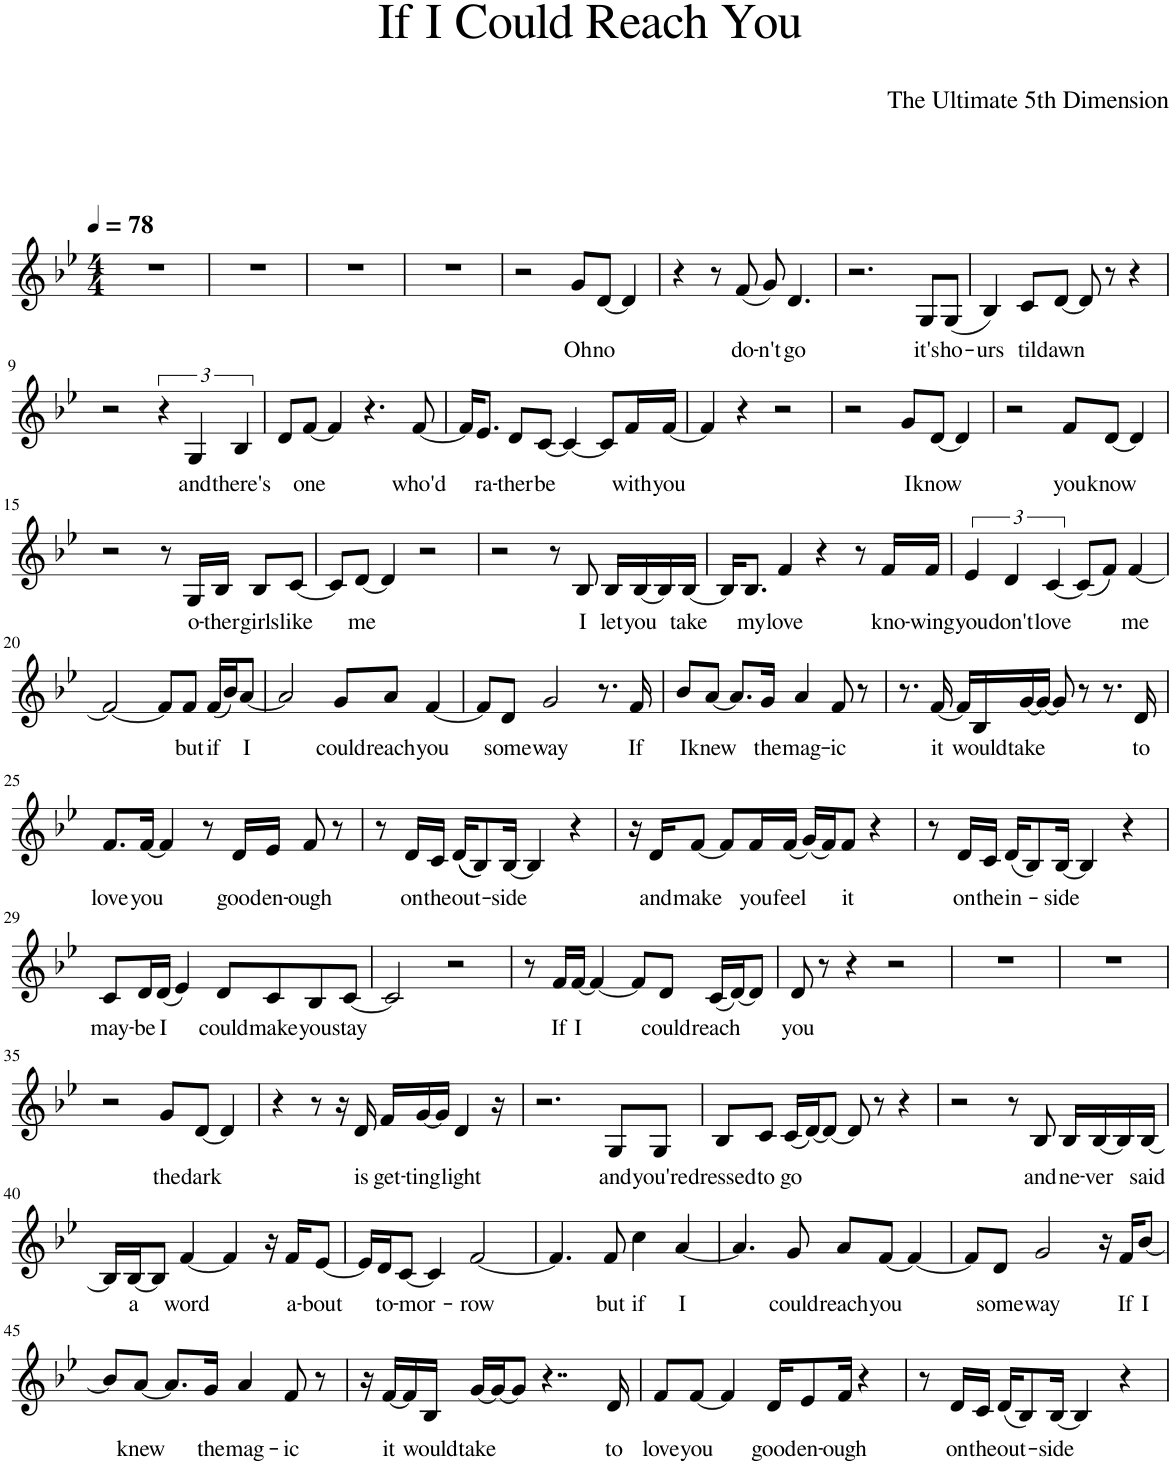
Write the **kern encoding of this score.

**kern	**text
*part1	*part1
*staff1	*staff1
*I"Piano	*
*I'Pno.	*
*clefG2	*
*k[b-e-]	*
*M4/4	*
*MM78	*
=1	=1
1r	.
=2	=2
1r	.
=3	=3
1r	.
=4	=4
1r	.
=5	=5
2r	.
!	!LO:LY:b
8g/L	Oh
!	!LO:LY:b
[8d/J	no
4d/]	.
=6	=6
4r	.
8r	.
!	!LO:LY:b
(8f/	do-
!	!LO:LY:b
8g/)	-n't
!	!LO:LY:b
4.d/	go
=7	=7
2.r	.
!	!LO:LY:b
8G/L	it's
!	!LO:LY:b
(8G/J	ho-
=8	=8
!	!LO:LY:b
4B-/)	-urs
!	!LO:LY:b
8c/L	til
!	!LO:LY:b
[8d/J	dawn
8d/]	.
8r	.
4r	.
!!LO:LB:g=z
=9	=9
2r	.
6r	.
!	!LO:LY:b
6G/	and
!	!LO:LY:b
6B-/	there's
=10	=10
8d/L	.
!	!LO:LY:b
[8f/J	one
4f/]	.
4.r	.
!	!LO:LY:b
[8f/	who'd
=11	=11
16f/KL]	.
!	!LO:LY:b
8.e-/J	ra-
!	!LO:LY:b
8d/L	-ther
!	!LO:LY:b
[8c/J	be
4c/_	.
8c/L]	.
!	!LO:LY:b
16f/L	with
!	!LO:LY:b
[16f/JJ	you
=12	=12
4f/]	.
4r	.
2r	.
=13	=13
2r	.
!	!LO:LY:b
8g/L	I
!	!LO:LY:b
[8d/J	know
4d/]	.
=14	=14
2r	.
!	!LO:LY:b
8f/L	you
!	!LO:LY:b
[8d/J	know
4d/]	.
!!LO:LB:g=z
=15	=15
2r	.
8r	.
!	!LO:LY:b
16G/LL	o-
!	!LO:LY:b
16B-/JJ	-ther
!	!LO:LY:b
8B-/L	girls
!	!LO:LY:b
[8c/J	like
=16	=16
8c/L]	.
!	!LO:LY:b
[8d/J	me
4d/]	.
2r	.
=17	=17
2r	.
8r	.
!	!LO:LY:b
8B-/	I
!	!LO:LY:b
16B-/LL	let
!	!LO:LY:b
[16B-/	you
16B-/]	.
!	!LO:LY:b
[16B-/JJ	take
=18	=18
16B-/KL]	.
!	!LO:LY:b
8.B-/J	my
!	!LO:LY:b
4f/	love
4r	.
8r	.
!	!LO:LY:b
16f/LL	kno-
!	!LO:LY:b
16f/JJ	-wing
=19	=19
!	!LO:LY:b
6e-/	you
!	!LO:LY:b
6d/	don't
!	!LO:LY:b
[6c/	love
(8c/L]	.
8f/J)	.
!	!LO:LY:b
[4f/	me
!!LO:LB:g=z
=20	=20
2f/_	.
8f/L]	.
!	!LO:LY:b
8f/J	but
!	!LO:LY:b
(16f/LL	if
16b-/J)	.
!	!LO:LY:b
[8a/J	I
=21	=21
2a/]	.
!	!LO:LY:b
8g/L	could
!	!LO:LY:b
8a/J	reach
!	!LO:LY:b
[4f/	you
=22	=22
8f/L]	.
!	!LO:LY:b
8d/J	some
!	!LO:LY:b
2g/	way
8.r	.
!	!LO:LY:b
16f/	If
=23	=23
!	!LO:LY:b
8b-/L	I
!	!LO:LY:b
[8a/J	knew
8.a/L]	.
!	!LO:LY:b
16g/Jk	the
!	!LO:LY:b
4a/	mag-
!	!LO:LY:b
8f/	-ic
8r	.
=24	=24
8.r	.
!	!LO:LY:b
[16f/	it
16f/LL]	.
!	!LO:LY:b
16B-/	would
!	!LO:LY:b
[16g/	take
16g/JJ_	.
8g/]	.
8r	.
8.r	.
!	!LO:LY:b
16d/	to
!!LO:LB:g=z
=25	=25
!	!LO:LY:b
8.f/L	love
!	!LO:LY:b
[16f/Jk	you
4f/]	.
8r	.
!	!LO:LY:b
16d/LL	good
!	!LO:LY:b
16e-/JJ	en-
!	!LO:LY:b
8f/	-ough
8r	.
=26	=26
8r	.
!	!LO:LY:b
16d/LL	on
!	!LO:LY:b
16c/JJ	the
!	!LO:LY:b
((16d/KL	out-
8B-/))	.
!	!LO:LY:b
[16B-/Jk	-side
4B-/]	.
4r	.
=27	=27
16r	.
!	!LO:LY:b
16d/KL	and
!	!LO:LY:b
[8f/J	make
8f/L]	.
!	!LO:LY:b
16f/L	you
!	!LO:LY:b
(16f/JJ	feel
(16g/LL)	.
16f/J)	.
!	!LO:LY:b
8f/J	it
4r	.
=28	=28
8r	.
!	!LO:LY:b
16d/LL	on
!	!LO:LY:b
16c/JJ	the
!	!LO:LY:b
(16d/KL	in-
8B-/)	.
!	!LO:LY:b
[16B-/Jk	-side
4B-/]	.
4r	.
!!LO:LB:g=z
=29	=29
!	!LO:LY:b
8c/L	may-
!	!LO:LY:b
16d/L	-be
!	!LO:LY:b
(16d/JJ	I
4e-/)	.
!	!LO:LY:b
8d/L	could
!	!LO:LY:b
8c/	make
!	!LO:LY:b
8B-/	you
!	!LO:LY:b
[8c/J	stay
=30	=30
2c/]	.
2r	.
=31	=31
8r	.
!	!LO:LY:b
16f/LL	If
!	!LO:LY:b
[16f/JJ	I
4f/_	.
8f/L]	.
!	!LO:LY:b
8d/J	could
!	!LO:LY:b
(16c/LL	reach
[16d/J)	.
8d/J]	.
=32	=32
!	!LO:LY:b
8d/	you
8r	.
4r	.
2r	.
=33	=33
1r	.
=34	=34
1r	.
!!LO:LB:g=z
=35	=35
2r	.
!	!LO:LY:b
8g/L	the
!	!LO:LY:b
[8d/J	dark
4d/]	.
=36	=36
4r	.
8r	.
16r	.
!	!LO:LY:b
16d/	is
!	!LO:LY:b
16f/LL	get-
!	!LO:LY:b
[16g/	-ting
16g/JJ]	.
!	!LO:LY:b
4d/	light
16r	.
=37	=37
2.r	.
!	!LO:LY:b
8G/L	and
!	!LO:LY:b
8G/J	you're
=38	=38
!	!LO:LY:b
8B-/L	dressed
!	!LO:LY:b
8c/J	to
!	!LO:LY:b
(16c/LL	go
[16d/J)	.
8d/J_	.
8d/]	.
8r	.
4r	.
=39	=39
2r	.
8r	.
!	!LO:LY:b
8B-/	and
!	!LO:LY:b
16B-/LL	ne-
!	!LO:LY:b
[16B-/	-ver
16B-/]	.
!	!LO:LY:b
[16B-/JJ	said
!!LO:LB:g=z
=40	=40
16B-/LL]	.
!	!LO:LY:b
[16B-/J	a
8B-/J]	.
!	!LO:LY:b
[4f/	word
4f/]	.
16r	.
!	!LO:LY:b
16f/KL	a-
!	!LO:LY:b
[8e-/J	-bout
=41	=41
16e-/LL]	.
!	!LO:LY:b
16d/J	to-
!	!LO:LY:b
[8c/J	-mor-
4c/]	.
!	!LO:LY:b
[2f/	-row
=42	=42
4.f/]	.
!	!LO:LY:b
8f/	but
!	!LO:LY:b
4cc\	if
!	!LO:LY:b
[4a/	I
=43	=43
4.a/]	.
!	!LO:LY:b
8g/	could
!	!LO:LY:b
8a/L	reach
!	!LO:LY:b
[8f/J	you
4f/_	.
=44	=44
8f/L]	.
!	!LO:LY:b
8d/J	some
!	!LO:LY:b
2g/	way
16r	.
!	!LO:LY:b
16f/KL	If
!	!LO:LY:b
[8b-/J	I
!!LO:LB:g=z
=45	=45
8b-/L]	.
!	!LO:LY:b
[8a/J	knew
8.a/L]	.
!	!LO:LY:b
16g/Jk	the
!	!LO:LY:b
4a/	mag-
!	!LO:LY:b
8f/	-ic
8r	.
=46	=46
16r	.
!	!LO:LY:b
[16f/LL	it
16f/]	.
!	!LO:LY:b
16B-/JJ	would
!	!LO:LY:b
[16g/LL	take
16g/J_	.
8g/J]	.
4..r	.
!	!LO:LY:b
16d/	to
=47	=47
!	!LO:LY:b
8f/L	love
!	!LO:LY:b
[8f/J	you
4f/]	.
!	!LO:LY:b
16d/KL	good
!	!LO:LY:b
8e-/	en-
!	!LO:LY:b
16f/Jk	-ough
4r	.
=48	=48
8r	.
!	!LO:LY:b
16d/LL	on
!	!LO:LY:b
16c/JJ	the
!	!LO:LY:b
(16d/KL	out-
8B-/)	.
!	!LO:LY:b
[16B-/Jk	-side
4B-/]	.
4r	.
=	=
*-	*-
